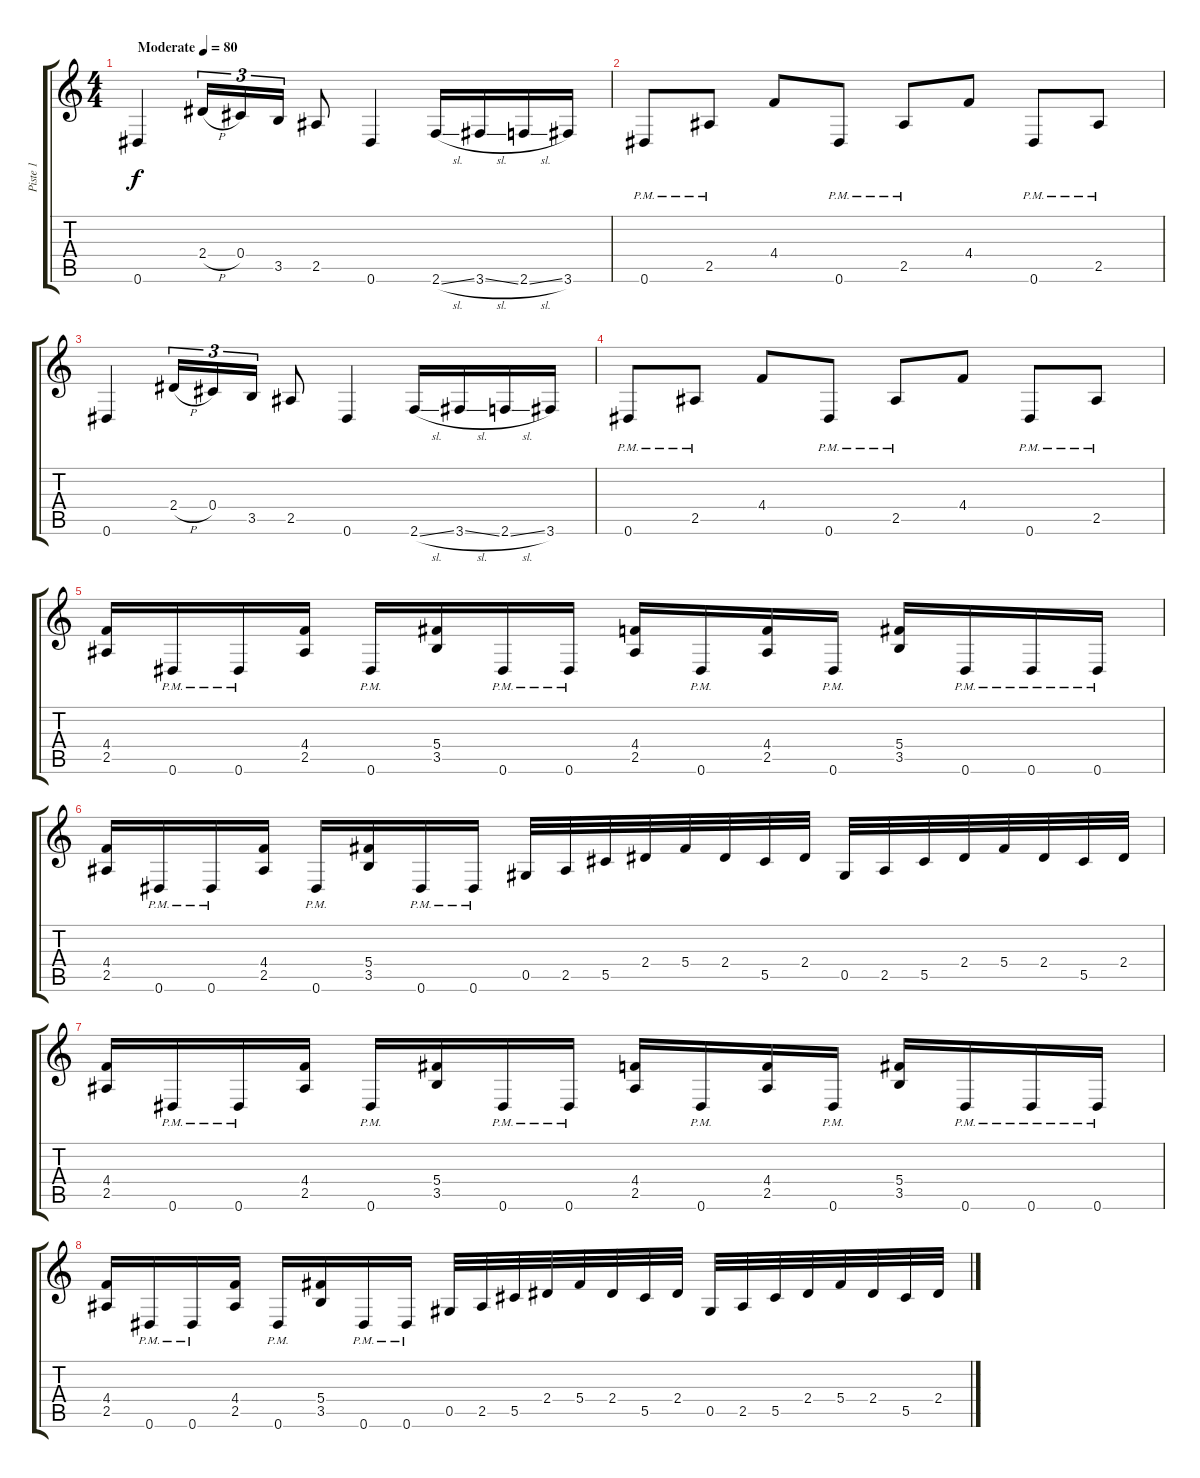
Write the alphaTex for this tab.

\track ("Piste 1" "Piste 1") {instrument distortionguitar}
\staff {score tabs}
\tuning (Eb4 Bb3 Gb3 Db3 Ab2 Eb2) {hide}
\ts (4 4)
\tempo (80 "Moderate")
\clef g2
\ks c
0.6.4{dy f instrument distortionguitar} 2.4{h}.16{tu (3 2)} 0.4.16{tu (3 2)} 3.5.16{tu (3 2)} 2.5.8 0.6.4 2.6{sl}.16 3.6{sl}.16 2.6{sl}.16 3.6.16 |
0.6{pm}.8 2.5{pm}.8 4.4.8 0.6{pm}.8 2.5{pm}.8 4.4.8 0.6{pm}.8 2.5{pm}.8 |
0.6.4 2.4{h}.16{tu (3 2)} 0.4.16{tu (3 2)} 3.5.16{tu (3 2)} 2.5.8 0.6.4 2.6{sl}.16 3.6{sl}.16 2.6{sl}.16 3.6.16 |
0.6{pm}.8 2.5{pm}.8 4.4.8 0.6{pm}.8 2.5{pm}.8 4.4.8 0.6{pm}.8 2.5{pm}.8 |
(4.4 2.5).16 0.6{pm}.16 0.6{pm}.16 (4.4 2.5).16 0.6{pm}.16 (5.4 3.5).16 0.6{pm}.16 0.6{pm}.16 (4.4 2.5).16 0.6{pm}.16 (4.4 2.5).16 0.6{pm}.16 (5.4 3.5).16 0.6{pm}.16 0.6{pm}.16 0.6{pm}.16 |
(4.4 2.5).16 0.6{pm}.16 0.6{pm}.16 (4.4 2.5).16 0.6{pm}.16 (5.4 3.5).16 0.6{pm}.16 0.6{pm}.16 0.5.32 2.5.32 5.5.32 2.4.32 5.4.32 2.4.32 5.5.32 2.4.32 0.5.32 2.5.32 5.5.32 2.4.32 5.4.32 2.4.32 5.5.32 2.4.32 |
(4.4 2.5).16 0.6{pm}.16 0.6{pm}.16 (4.4 2.5).16 0.6{pm}.16 (5.4 3.5).16 0.6{pm}.16 0.6{pm}.16 (4.4 2.5).16 0.6{pm}.16 (4.4 2.5).16 0.6{pm}.16 (5.4 3.5).16 0.6{pm}.16 0.6{pm}.16 0.6{pm}.16 |
(4.4 2.5).16 0.6{pm}.16 0.6{pm}.16 (4.4 2.5).16 0.6{pm}.16 (5.4 3.5).16 0.6{pm}.16 0.6{pm}.16 0.5.32 2.5.32 5.5.32 2.4.32 5.4.32 2.4.32 5.5.32 2.4.32 0.5.32 2.5.32 5.5.32 2.4.32 5.4.32 2.4.32 5.5.32 2.4.32
